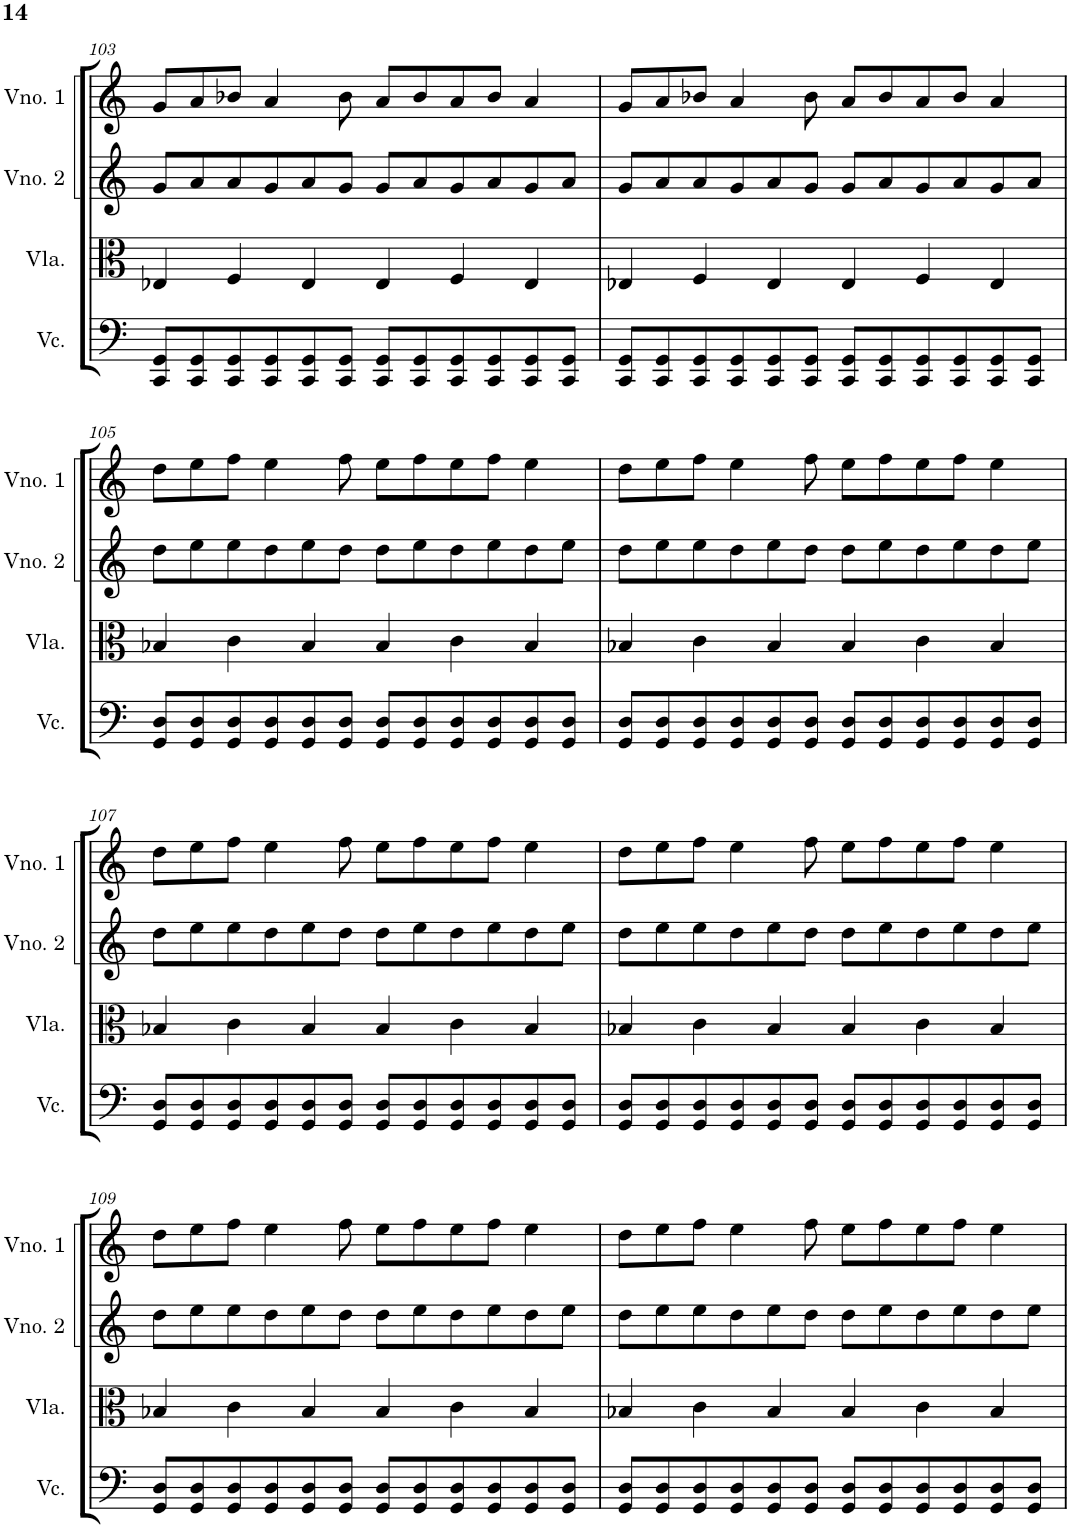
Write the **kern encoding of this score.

**kern	**kern	**kern	**kern
*part4	*part3	*part2	*part1
*staff4	*staff3	*staff2	*staff1
*I"Violoncelo	*I"Viola	*I"Violino 2	*I"Violino 1
*I'Vc.	*I'Vla.	*I'Vno. 2	*I'Vno. 1
!!LO:PB:g=z
*clefF4	*clefC3	*clefG2	*clefG2
*k[]	*k[]	*k[]	*k[]
*M6/4	*M6/4	*M6/4	*M6/4
=103	=103	=103	=103
8CC/ 8GG/L	4E-X/	8g/L	8g/L
8CC/ 8GG/	.	8a/	8a/
8CC/ 8GG/	4F/	8a/	8b-X/J
8CC/ 8GG/	.	8g/	4a/
8CC/ 8GG/	4E-/	8a/	.
8CC/ 8GG/J	.	8g/J	8b-\
8CC/ 8GG/L	4E-/	8g/L	8a/L
8CC/ 8GG/	.	8a/	8b-/
8CC/ 8GG/	4F/	8g/	8a/
8CC/ 8GG/	.	8a/	8b-/J
8CC/ 8GG/	4E-/	8g/	4a/
8CC/ 8GG/J	.	8a/J	.
=104	=104	=104	=104
8CC/ 8GG/L	4E-X/	8g/L	8g/L
8CC/ 8GG/	.	8a/	8a/
8CC/ 8GG/	4F/	8a/	8b-X/J
8CC/ 8GG/	.	8g/	4a/
8CC/ 8GG/	4E-/	8a/	.
8CC/ 8GG/J	.	8g/J	8b-\
8CC/ 8GG/L	4E-/	8g/L	8a/L
8CC/ 8GG/	.	8a/	8b-/
8CC/ 8GG/	4F/	8g/	8a/
8CC/ 8GG/	.	8a/	8b-/J
8CC/ 8GG/	4E-/	8g/	4a/
8CC/ 8GG/J	.	8a/J	.
!!LO:LB:g=z
=105	=105	=105	=105
8GG/ 8D/L	4B-X/	8dd\L	8dd\L
8GG/ 8D/	.	8ee\	8ee\
8GG/ 8D/	4c\	8ee\	8ff\J
8GG/ 8D/	.	8dd\	4ee\
8GG/ 8D/	4B-/	8ee\	.
8GG/ 8D/J	.	8dd\J	8ff\
8GG/ 8D/L	4B-/	8dd\L	8ee\L
8GG/ 8D/	.	8ee\	8ff\
8GG/ 8D/	4c\	8dd\	8ee\
8GG/ 8D/	.	8ee\	8ff\J
8GG/ 8D/	4B-/	8dd\	4ee\
8GG/ 8D/J	.	8ee\J	.
=106	=106	=106	=106
8GG/ 8D/L	4B-X/	8dd\L	8dd\L
8GG/ 8D/	.	8ee\	8ee\
8GG/ 8D/	4c\	8ee\	8ff\J
8GG/ 8D/	.	8dd\	4ee\
8GG/ 8D/	4B-/	8ee\	.
8GG/ 8D/J	.	8dd\J	8ff\
8GG/ 8D/L	4B-/	8dd\L	8ee\L
8GG/ 8D/	.	8ee\	8ff\
8GG/ 8D/	4c\	8dd\	8ee\
8GG/ 8D/	.	8ee\	8ff\J
8GG/ 8D/	4B-/	8dd\	4ee\
8GG/ 8D/J	.	8ee\J	.
!!LO:LB:g=z
=107	=107	=107	=107
8GG/ 8D/L	4B-X/	8dd\L	8dd\L
8GG/ 8D/	.	8ee\	8ee\
8GG/ 8D/	4c\	8ee\	8ff\J
8GG/ 8D/	.	8dd\	4ee\
8GG/ 8D/	4B-/	8ee\	.
8GG/ 8D/J	.	8dd\J	8ff\
8GG/ 8D/L	4B-/	8dd\L	8ee\L
8GG/ 8D/	.	8ee\	8ff\
8GG/ 8D/	4c\	8dd\	8ee\
8GG/ 8D/	.	8ee\	8ff\J
8GG/ 8D/	4B-/	8dd\	4ee\
8GG/ 8D/J	.	8ee\J	.
=108	=108	=108	=108
8GG/ 8D/L	4B-X/	8dd\L	8dd\L
8GG/ 8D/	.	8ee\	8ee\
8GG/ 8D/	4c\	8ee\	8ff\J
8GG/ 8D/	.	8dd\	4ee\
8GG/ 8D/	4B-/	8ee\	.
8GG/ 8D/J	.	8dd\J	8ff\
8GG/ 8D/L	4B-/	8dd\L	8ee\L
8GG/ 8D/	.	8ee\	8ff\
8GG/ 8D/	4c\	8dd\	8ee\
8GG/ 8D/	.	8ee\	8ff\J
8GG/ 8D/	4B-/	8dd\	4ee\
8GG/ 8D/J	.	8ee\J	.
!!LO:LB:g=z
=109	=109	=109	=109
8GG/ 8D/L	4B-X/	8dd\L	8dd\L
8GG/ 8D/	.	8ee\	8ee\
8GG/ 8D/	4c\	8ee\	8ff\J
8GG/ 8D/	.	8dd\	4ee\
8GG/ 8D/	4B-/	8ee\	.
8GG/ 8D/J	.	8dd\J	8ff\
8GG/ 8D/L	4B-/	8dd\L	8ee\L
8GG/ 8D/	.	8ee\	8ff\
8GG/ 8D/	4c\	8dd\	8ee\
8GG/ 8D/	.	8ee\	8ff\J
8GG/ 8D/	4B-/	8dd\	4ee\
8GG/ 8D/J	.	8ee\J	.
=110	=110	=110	=110
8GG/ 8D/L	4B-X/	8dd\L	8dd\L
8GG/ 8D/	.	8ee\	8ee\
8GG/ 8D/	4c\	8ee\	8ff\J
8GG/ 8D/	.	8dd\	4ee\
8GG/ 8D/	4B-/	8ee\	.
8GG/ 8D/J	.	8dd\J	8ff\
8GG/ 8D/L	4B-/	8dd\L	8ee\L
8GG/ 8D/	.	8ee\	8ff\
8GG/ 8D/	4c\	8dd\	8ee\
8GG/ 8D/	.	8ee\	8ff\J
8GG/ 8D/	4B-/	8dd\	4ee\
8GG/ 8D/J	.	8ee\J	.
=	=	=	=
*-	*-	*-	*-
